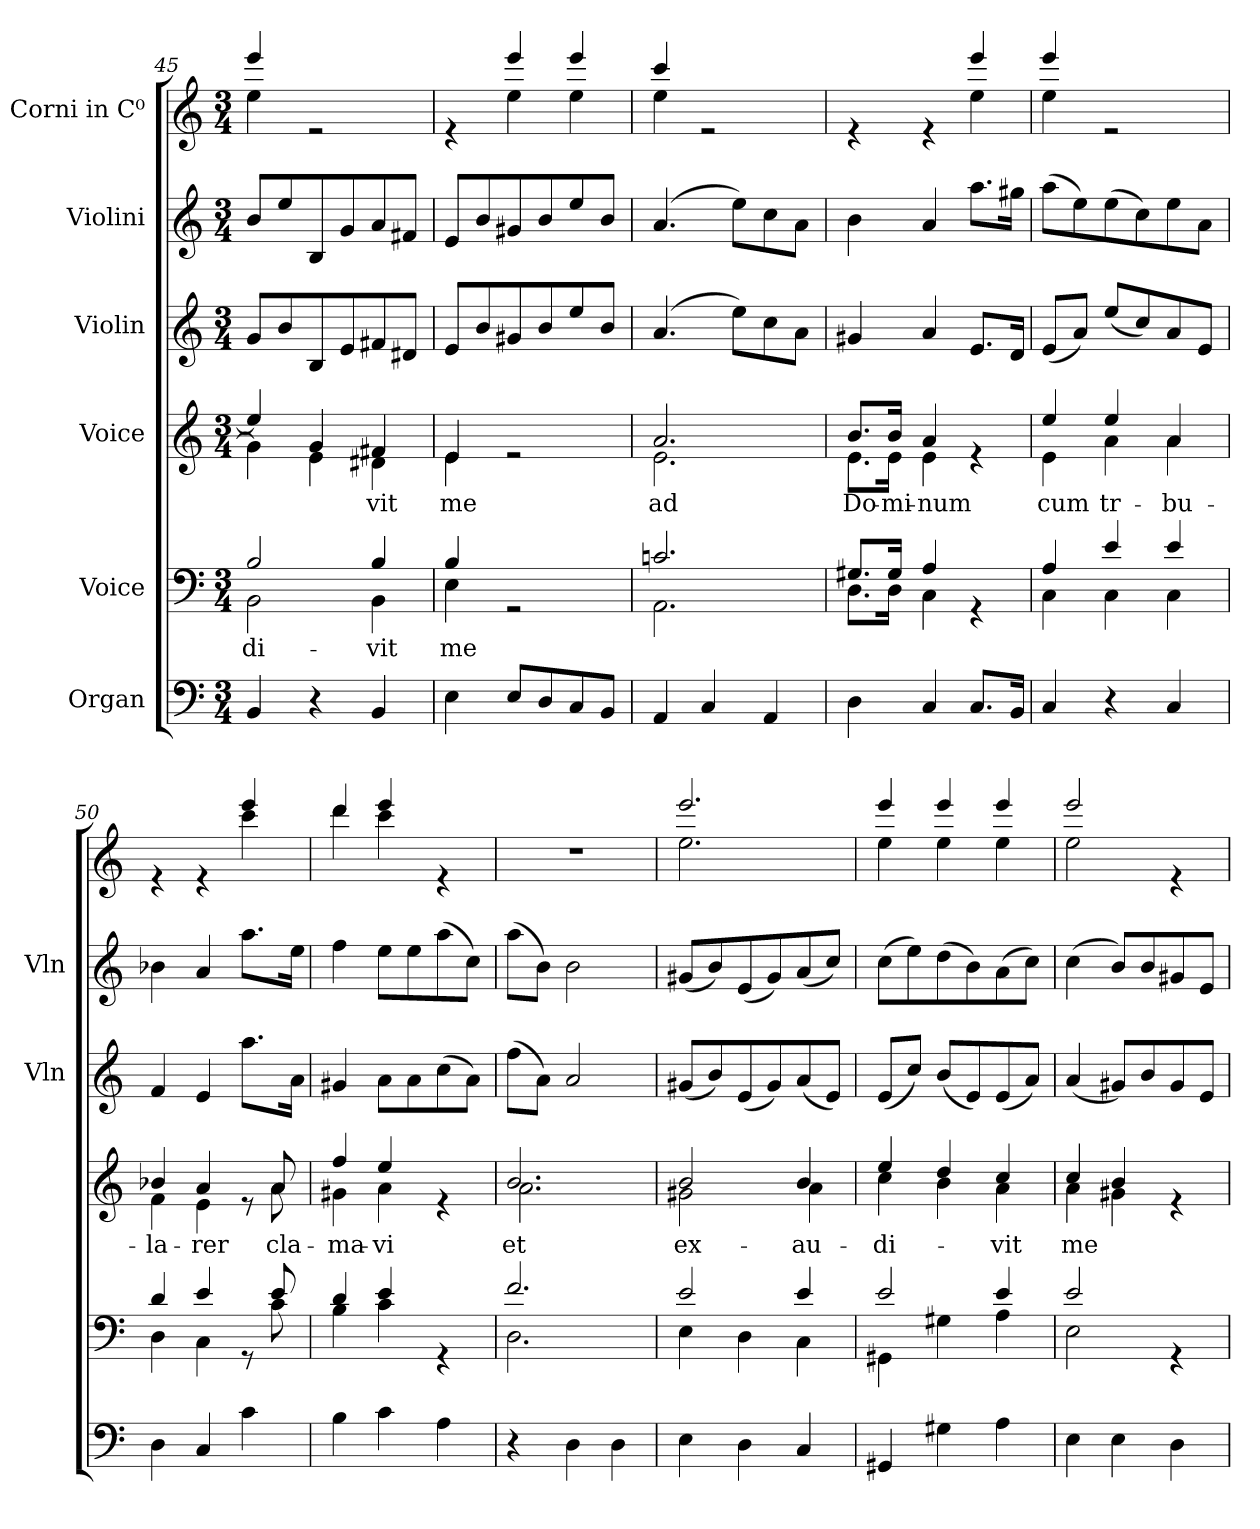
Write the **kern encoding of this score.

**kern	**kern	**text	**kern	**text	**kern	**kern	**kern
*part6	*part5	*part5	*part4	*part4	*part3	*part2	*part1
*staff6	*staff5	*staff5	*staff4	*staff4	*staff3	*staff2	*staff1
*I"Organ	*I"Voice	*	*I"Voice	*	*I"Violin	*I"Violini	*I"Corni in C⁰
*	*	*	*	*	*I'Vln	*I'Vln	*
*clefF4	*clefF4	*	*clefG2	*	*clefG2	*clefG2	*clefG2
*	*	*	*	*	*	*	*ITrd7c12
*k[]	*k[]	*	*k[]	*	*k[]	*k[]	*k[]
*M3/4	*M3/4	*	*M3/4	*	*M3/4	*M3/4	*M3/4
=45	=45	=45	=45	=45	=45	=45	=45
!	!	!LO:LY:b	!	!	!	!	!
*	*^	*	*^	*	*	*	*^
4BB/	2B/	2BB\	-di-	4ee/]	4g\]	.	8g/L	8b/L	4ee/	4e\
.	.	.	.	.	.	.	8b/	8ee/	.	.
4r	.	.	.	4g/	4e\	.	8B/	8B/	2re	2ryy
.	.	.	.	.	.	.	8e/	8g/	.	.
!	!	!	!LO:LY:b	!	!	!LO:LY:b	!	!	!	!
4BB/	4B/	4BB\	-vit	4f#X/	4d#X\	-vit	8f#X/	8a/	.	.
.	.	.	.	.	.	.	8d#X/J	8f#X/J	.	.
=46	=46	=46	=46	=46	=46	=46	=46	=46	=46	=46
!	!	!	!LO:LY:b	!	!	!LO:LY:b	!	!	!	!
4E\	4B/	4E\	me	4e/	4e\	me	8e/L	8e/L	4re	4ryy
.	.	.	.	.	.	.	8b/	8b/	.	.
8E/L	2rGG	2ryy	.	2re	2ryy	.	8g#X/	8g#X/	4ee/	4e\
8D/	.	.	.	.	.	.	8b/	8b/	.	.
8C/	.	.	.	.	.	.	8ee/	8ee/	4ee/	4e\
8BB/J	.	.	.	.	.	.	8b/J	8b/J	.	.
=47	=47	=47	=47	=47	=47	=47	=47	=47	=47	=47
!	!	!	!	!	!	!LO:LY:b	!	!	!	!
4AA/	2.cn/	2.AA\	.	2.a/	2.e\	ad	(4.a/	(4.a/	4cc/	4e\
4C/	.	.	.	.	.	.	.	.	2re	2ryy
.	.	.	.	.	.	.	8ee\L)	8ee\L)	.	.
4AA/	.	.	.	.	.	.	8cc\	8cc\	.	.
.	.	.	.	.	.	.	8a\J	8a\J	.	.
=48	=48	=48	=48	=48	=48	=48	=48	=48	=48	=48
!	!	!	!	!	!	!LO:LY:b	!	!	!	!
4D\	8.G#X/L	8.D\L	.	8.b/L	8.e\L	Do-	4g#X/	4b\	4re	2ryy
!	!	!	!	!	!	!LO:LY:b	!	!	!	!
.	16G#/Jk	16D\Jk	.	16b/Jk	16e\Jk	-mi-	.	.	.	.
!	!	!	!	!	!	!LO:LY:b	!	!	!	!
4C/	4A/	4C\	.	4a/	4e\	-num	4a/	4a/	4re	.
8.C/L	4rGG	4ryy	.	4re	4ryy	.	8.e/L	8.aa\L	4ee/	4e\
16BB/Jk	.	.	.	.	.	.	16d/Jk	16gg#X\Jk	.	.
!!LO:LB:g=z	!!
=49	=49	=49	=49	=49	=49	=49	=49	=49	=49	=49
!	!	!	!	!	!	!LO:LY:b	!	!	!	!
4C/	4A/	4C\	.	4ee/	4e\	cum	(8e/L	(8aa\L	4ee/	4e\
.	.	.	.	.	.	.	8a/J)	8ee\)	.	.
!	!	!	!	!	!	!LO:LY:b	!	!	!	!
4r	4e/	4C\	.	4ee/	4a\	tr-	(8ee/L	(8ee\	2re	2ryy
.	.	.	.	.	.	.	8cc/)	8cc\)	.	.
!	!	!	!	!	!	!LO:LY:b	!	!	!	!
4C/	4e/	4C\	.	4a/	4a\	-bu-	8a/	8ee\	.	.
.	.	.	.	.	.	.	8e/J	8a\J	.	.
=50	=50	=50	=50	=50	=50	=50	=50	=50	=50	=50
!	!	!	!	!	!	!LO:LY:b	!	!	!	!
4D\	4d/	4D\	.	4b-X/	4f\	-la-	4f/	4b-X\	4re	2ryy
!	!	!	!	!	!	!LO:LY:b	!	!	!	!
4C/	4e/	4C\	.	4a/	4e\	-rer	4e/	4a/	4re	.
4c\	8rGG	8ryy	.	8re	8ryy	.	8.aa\L	8.aa\L	4ee/	4cc\
!	!	!	!	!	!	!LO:LY:b	!	!	!	!
.	8e/	8c\	.	8a/	8a\	cla-	.	.	.	.
.	.	.	.	.	.	.	16a\Jk	16ee\Jk	.	.
=51	=51	=51	=51	=51	=51	=51	=51	=51	=51	=51
!	!	!	!	!	!	!LO:LY:b	!	!	!	!
4B\	4d/	4B\	.	4ff/	4g#X\	-ma-	4g#X/	4ff\	4dd/	4dd\
!	!	!	!	!	!	!LO:LY:b	!	!	!	!
4c\	4e/	4c\	.	4ee/	4a\	-vi	8a\L	8ee\L	4ee/	4cc\
.	.	.	.	.	.	.	8a\	8ee\	.	.
4A\	4rGG	4ryy	.	4re	4ryy	.	(8cc\	(8aa\	4re	4ryy
.	.	.	.	.	.	.	8a\J)	8cc\J)	.	.
*	*	*	*	*	*	*	*	*	*v	*v
=52	=52	=52	=52	=52	=52	=52	=52	=52	=52
!	!	!	!	!	!	!LO:LY:b	!	!	!
4r	2.f/	2.D\	.	2.b/	2.a\	et	(8ff\L	(8aa\L	2.r
.	.	.	.	.	.	.	8a\J)	8b\J)	.
4D\	.	.	.	.	.	.	2a/	2b\	.
4D\	.	.	.	.	.	.	.	.	.
=53	=53	=53	=53	=53	=53	=53	=53	=53	=53
!	!	!	!	!	!	!LO:LY:b	!	!	!
*	*	*	*	*	*	*	*	*	*^
4E\	2e/	4E\	.	2b/	2g#X\	ex-	(8g#X/L	(8g#X/L	2.ee/	2.e\
.	.	.	.	.	.	.	8b/)	8b/)	.	.
4D\	.	4D\	.	.	.	.	(8e/	(8e/	.	.
.	.	.	.	.	.	.	8g#/)	8g#/)	.	.
!	!	!	!	!	!	!LO:LY:b	!	!	!	!
4C/	4e/	4C\	.	4b/	4a\	-au-	(8a/	(8a/	.	.
.	.	.	.	.	.	.	8e/J)	8cc/J)	.	.
=54	=54	=54	=54	=54	=54	=54	=54	=54	=54	=54
!	!	!	!	!	!	!LO:LY:b	!	!	!	!
4GG#X/	2e/	4GG#X\	.	4ee/	4cc\	-di-	(8e/L	(8cc\L	4ee/	4e\
.	.	.	.	.	.	.	8cc/J)	8ee\)	.	.
4G#X\	.	4G#X\	.	4dd/	4b\	.	(8b/L	(8dd\	4ee/	4e\
.	.	.	.	.	.	.	8e/)	8b\)	.	.
!	!	!	!	!	!	!LO:LY:b	!	!	!	!
4A\	4e/	4A\	.	4cc/	4a\	-vit	(8e/	(8a\	4ee/	4e\
.	.	.	.	.	.	.	8a/J)	8cc\J)	.	.
=55	=55	=55	=55	=55	=55	=55	=55	=55	=55	=55
!	!	!	!	!	!	!LO:LY:b	!	!	!	!
4E\	2e/	2E\	.	4cc/	4a\	me	(4a/	(4cc\	2ee/	2e\
4E\	.	.	.	4b/	4g#X\	.	8g#X/L)	8b/L)	.	.
.	.	.	.	.	.	.	8b/	8b/	.	.
4D\	4rGG	4ryy	.	4re	4ryy	.	8g#/	8g#X/	4re	4ryy
.	.	.	.	.	.	.	8e/J	8e/J	.	.
*	*v	*v	*	*	*	*	*	*	*v	*v
*	*	*	*v	*v	*	*	*	*
=	=	=	=	=	=	=	=
*-	*-	*-	*-	*-	*-	*-	*-
